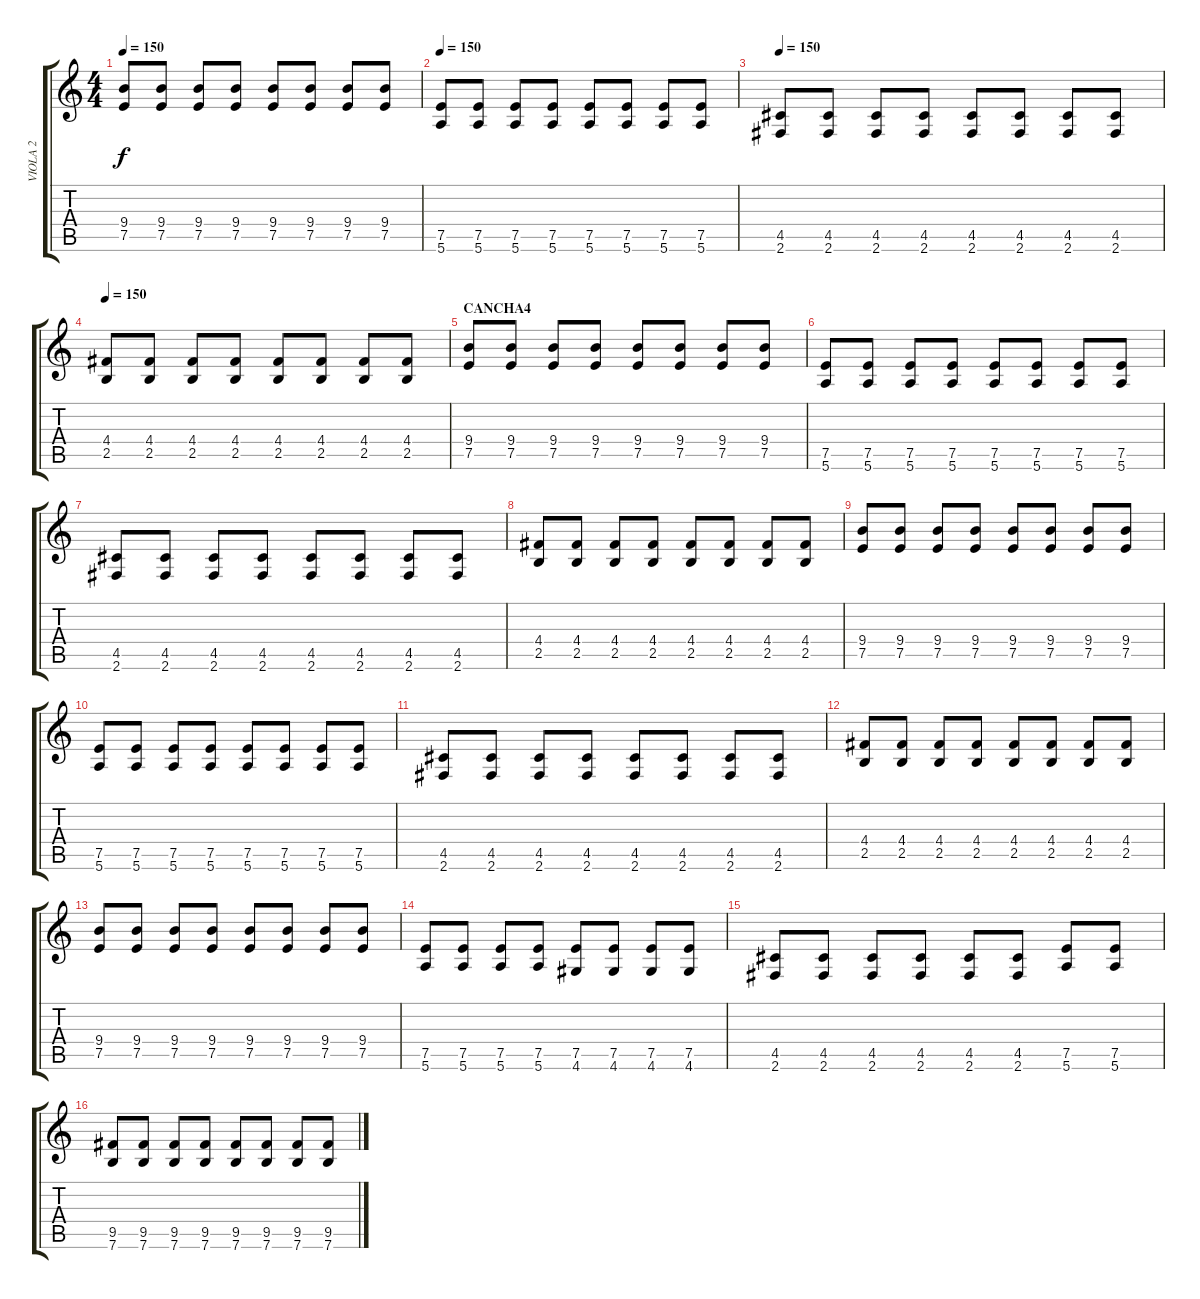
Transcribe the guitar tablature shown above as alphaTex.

\track ("VIOLA 2" "VIOLA 2") {instrument overdrivenguitar}
\staff {score tabs}
\tuning (E4 B3 G3 D3 A2 E2) {hide}
\ts (4 4)
\tempo 150
\clef g2
\ks c
(9.4 7.5).8{dy f} (9.4 7.5).8 (9.4 7.5).8 (9.4 7.5).8 (9.4 7.5).8 (9.4 7.5).8 (9.4 7.5).8 (9.4 7.5).8 |
\tempo 150
(7.5 5.6).8 (7.5 5.6).8 (7.5 5.6).8 (7.5 5.6).8 (7.5 5.6).8 (7.5 5.6).8 (7.5 5.6).8 (7.5 5.6).8 |
\tempo 150
(4.5 2.6).8 (4.5 2.6).8 (4.5 2.6).8 (4.5 2.6).8 (4.5 2.6).8 (4.5 2.6).8 (4.5 2.6).8 (4.5 2.6).8 |
\tempo 150
(4.4 2.5).8 (4.4 2.5).8 (4.4 2.5).8 (4.4 2.5).8 (4.4 2.5).8 (4.4 2.5).8 (4.4 2.5).8 (4.4 2.5).8 |
\section ("" "CANCHA4")
(9.4 7.5).8{instrument overdrivenguitar} (9.4 7.5).8 (9.4 7.5).8 (9.4 7.5).8 (9.4 7.5).8 (9.4 7.5).8 (9.4 7.5).8 (9.4 7.5).8 |
(7.5 5.6).8 (7.5 5.6).8 (7.5 5.6).8 (7.5 5.6).8 (7.5 5.6).8 (7.5 5.6).8 (7.5 5.6).8 (7.5 5.6).8 |
(4.5 2.6).8 (4.5 2.6).8 (4.5 2.6).8 (4.5 2.6).8 (4.5 2.6).8 (4.5 2.6).8 (4.5 2.6).8 (4.5 2.6).8 |
(4.4 2.5).8 (4.4 2.5).8 (4.4 2.5).8 (4.4 2.5).8 (4.4 2.5).8 (4.4 2.5).8 (4.4 2.5).8 (4.4 2.5).8 |
(9.4 7.5).8 (9.4 7.5).8 (9.4 7.5).8 (9.4 7.5).8 (9.4 7.5).8 (9.4 7.5).8 (9.4 7.5).8 (9.4 7.5).8 |
(7.5 5.6).8 (7.5 5.6).8 (7.5 5.6).8 (7.5 5.6).8 (7.5 5.6).8 (7.5 5.6).8 (7.5 5.6).8 (7.5 5.6).8 |
(4.5 2.6).8 (4.5 2.6).8 (4.5 2.6).8 (4.5 2.6).8 (4.5 2.6).8 (4.5 2.6).8 (4.5 2.6).8 (4.5 2.6).8 |
(4.4 2.5).8 (4.4 2.5).8 (4.4 2.5).8 (4.4 2.5).8 (4.4 2.5).8 (4.4 2.5).8 (4.4 2.5).8 (4.4 2.5).8 |
(9.4 7.5).8 (9.4 7.5).8 (9.4 7.5).8 (9.4 7.5).8 (9.4 7.5).8 (9.4 7.5).8 (9.4 7.5).8 (9.4 7.5).8 |
(7.5 5.6).8 (7.5 5.6).8 (7.5 5.6).8 (7.5 5.6).8 (7.5 4.6).8 (7.5 4.6).8 (7.5 4.6).8 (7.5 4.6).8 |
(4.5 2.6).8 (4.5 2.6).8 (4.5 2.6).8 (4.5 2.6).8 (4.5 2.6).8 (4.5 2.6).8 (7.5 5.6).8 (7.5 5.6).8 |
(9.5 7.6).8 (9.5 7.6).8 (9.5 7.6).8 (9.5 7.6).8 (9.5 7.6).8 (9.5 7.6).8 (9.5 7.6).8 (9.5 7.6).8
